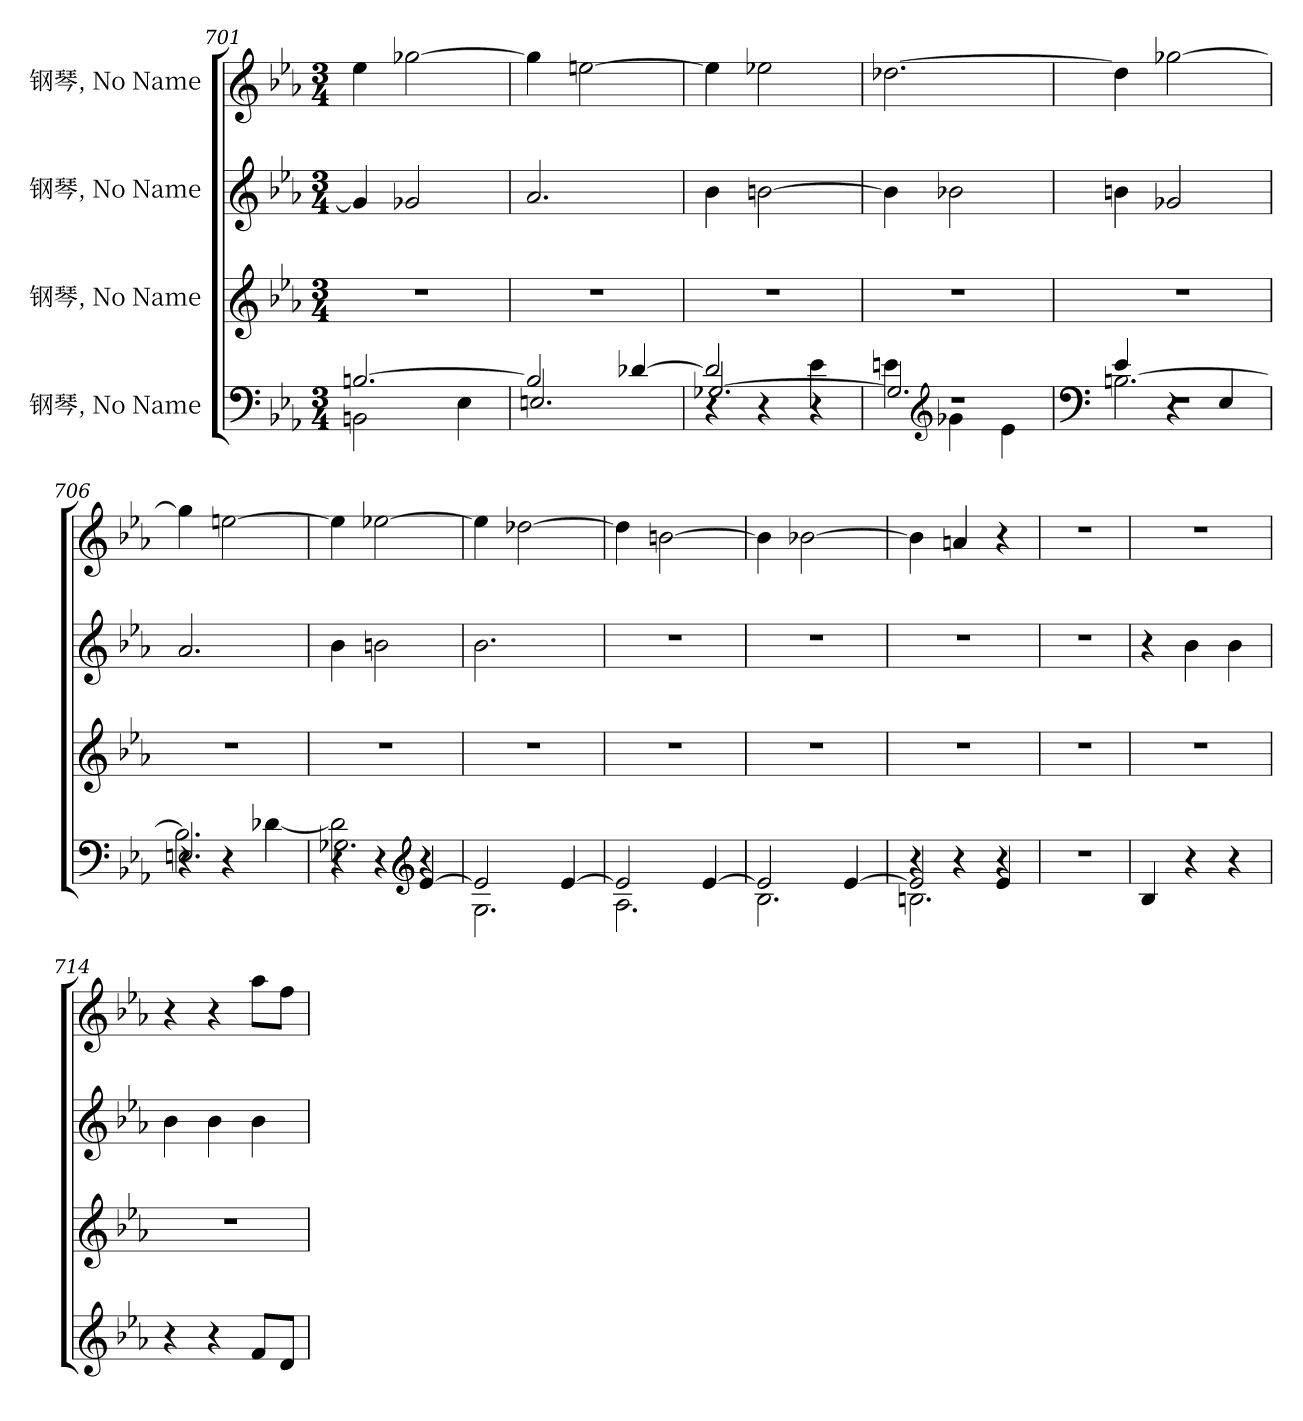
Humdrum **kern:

**kern	**kern	**kern	**kern
*part4	*part3	*part2	*part1
*staff4	*staff3	*staff2	*staff1
*I"钢琴, No Name	*I"钢琴, No Name	*I"钢琴, No Name	*I"钢琴, No Name
*clefF4	*clefG2	*clefG2	*clefG2
*k[b-e-a-]	*k[b-e-a-]	*k[b-e-a-]	*k[b-e-a-]
*M3/4	*M3/4	*M3/4	*M3/4
=701	=701	=701	=701
*^	*	*	*
[2.Bn/	2BBn\	2.r	4g-/]	4ee-\
.	.	.	2g-X/	[2gg-X\
.	4E-\	.	.	.
=702	=702	=702	=702	=702
2B/]	2.En/	2.r	2.a-/	4gg-\]
.	.	.	.	[2een\
[4d-X/	.	.	.	.
=703	=703	=703	=703	=703
*	*^	*	*	*
2d-/]	4r	[2.G-X/	2.r	4b-\	4ee\]
.	4r	.	.	[2bn\	2ee-X\
4r	4e-\	.	.	.	.
=704	=704	=704	=704	=704	=704
2.r	4en\	2.G-/]	2.r	4b\]	[2.dd-X\
*clefG2	*	*	*	*	*
.	4g-X\	.	.	2b-X\	.
.	4e\	.	.	.	.
=705	=705	=705	=705	=705	=705
*clefF4	*	*	*	*	*
2.r	4e-/	[2.Bn\	2.r	4bn\	4dd-\]
*	*	*	*	*	*MM203
.	4r	.	.	2g-X/	[2gg-X\
.	4E-/	.	.	.	.
!!LO:PB:g=z
=706	=706	=706	=706	=706	=706
2.En/	4r	2.B\]	2.r	2.a-/	4gg-\]
.	4r	.	.	.	[2een\
.	[4d-X\	.	.	.	.
=707	=707	=707	=707	=707	=707
4r	2d-\]	2.G-X\	2.r	4b-\	4ee\]
4r	.	.	.	2bn\	[2ee-X\
*clefG2	*	*	*	*	*
[4e-/	4r	.	.	.	.
*	*v	*v	*	*	*
=708	=708	=708	=708	=708
2e-/]	2.G\	2.r	2.b-\	4ee-\]
.	.	.	.	[2dd-X\
[4e-/	.	.	.	.
=709	=709	=709	=709	=709
2e-/]	2.A-\	2.r	2.r	4dd-\]
.	.	.	.	[2bn\
[4e-/	.	.	.	.
=710	=710	=710	=710	=710
2e-/]	2.B-\	2.r	2.r	4b\]
.	.	.	.	[2b-X\
[4e-/	.	.	.	.
=711	=711	=711	=711	=711
*	*^	*	*	*
2e-/]	4r	2.Bn\	2.r	2.r	4b-\]
*	*	*	*	*	*MM192
.	4r	.	.	.	4an/
4r	4e-/	.	.	.	4r
*v	*v	*v	*	*	*
=712	=712	=712	=712
*	*	*	*MM191
2.r	2.r	2.r	2.r
=713	=713	=713	=713
*	*	*	*MM203
4B-/	2.r	4r	2.r
4r	.	4b-\	.
4r	.	4b-\	.
=714	=714	=714	=714
4r	2.r	4b-\	4r
4r	.	4b-\	4r
8f/L	.	4b-\	8aa-\L
8d/J	.	.	8ff\J
=	=	=	=
*-	*-	*-	*-
